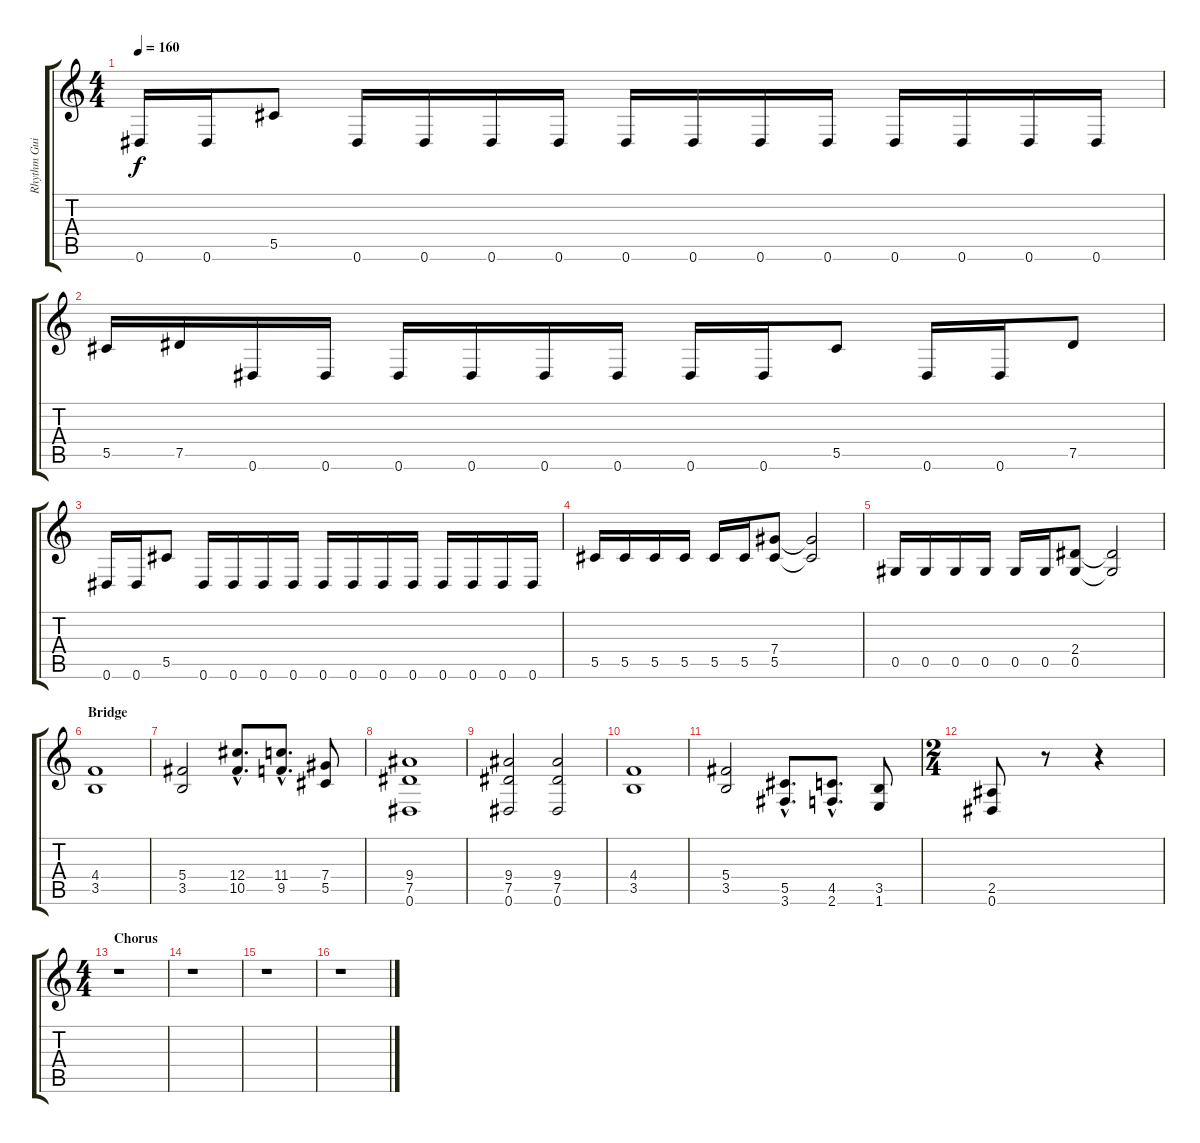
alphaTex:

\track ("Rhythm Guitar" "Rhythm Gui") {instrument electricguitarmuted}
\staff {score tabs}
\tuning (Eb4 Bb3 Gb3 Db3 Ab2 Eb2) {hide}
\ts (4 4)
\tempo 160
\clef g2
\ks c
0.6.16{dy f} 0.6.16 5.5.8 0.6.16 0.6.16 0.6.16 0.6.16 0.6.16 0.6.16 0.6.16 0.6.16 0.6.16 0.6.16 0.6.16 0.6.16 |
5.5.16 7.5.16 0.6.16 0.6.16 0.6.16 0.6.16 0.6.16 0.6.16 0.6.16 0.6.16 5.5.8 0.6.16 0.6.16 7.5.8 |
0.6.16 0.6.16 5.5.8 0.6.16 0.6.16 0.6.16 0.6.16 0.6.16 0.6.16 0.6.16 0.6.16 0.6.16 0.6.16 0.6.16 0.6.16 |
5.5.16 5.5.16 5.5.16 5.5.16 5.5.16 5.5.16 (7.4 5.5).8 (7.4{t} 5.5{t}).2 |
0.5.16 0.5.16 0.5.16 0.5.16 0.5.16 0.5.16 (2.4 0.5).8 (2.4{t} 0.5{t}).2 |
\section ("" "Bridge")
(4.4 3.5).1 |
(5.4 3.5).2 (12.4{hac} 10.5{hac}).8{d} (11.4{hac} 9.5{hac}).8{d} (7.4 5.5).8 |
(9.4 7.5 0.6).1 |
(9.4 7.5 0.6).2 (9.4 7.5 0.6).2 |
(4.4 3.5).1 |
(5.4 3.5).2 (5.5{hac} 3.6{hac}).8{d} (4.5{hac} 2.6{hac}).8{d} (3.5 1.6).8 |
\ts (2 4)
(2.5 0.6).8 r.8 r.4 |
\ts (4 4)
\section ("" "Chorus")
r.1 |
r.1 |
r.1 |
r.1
